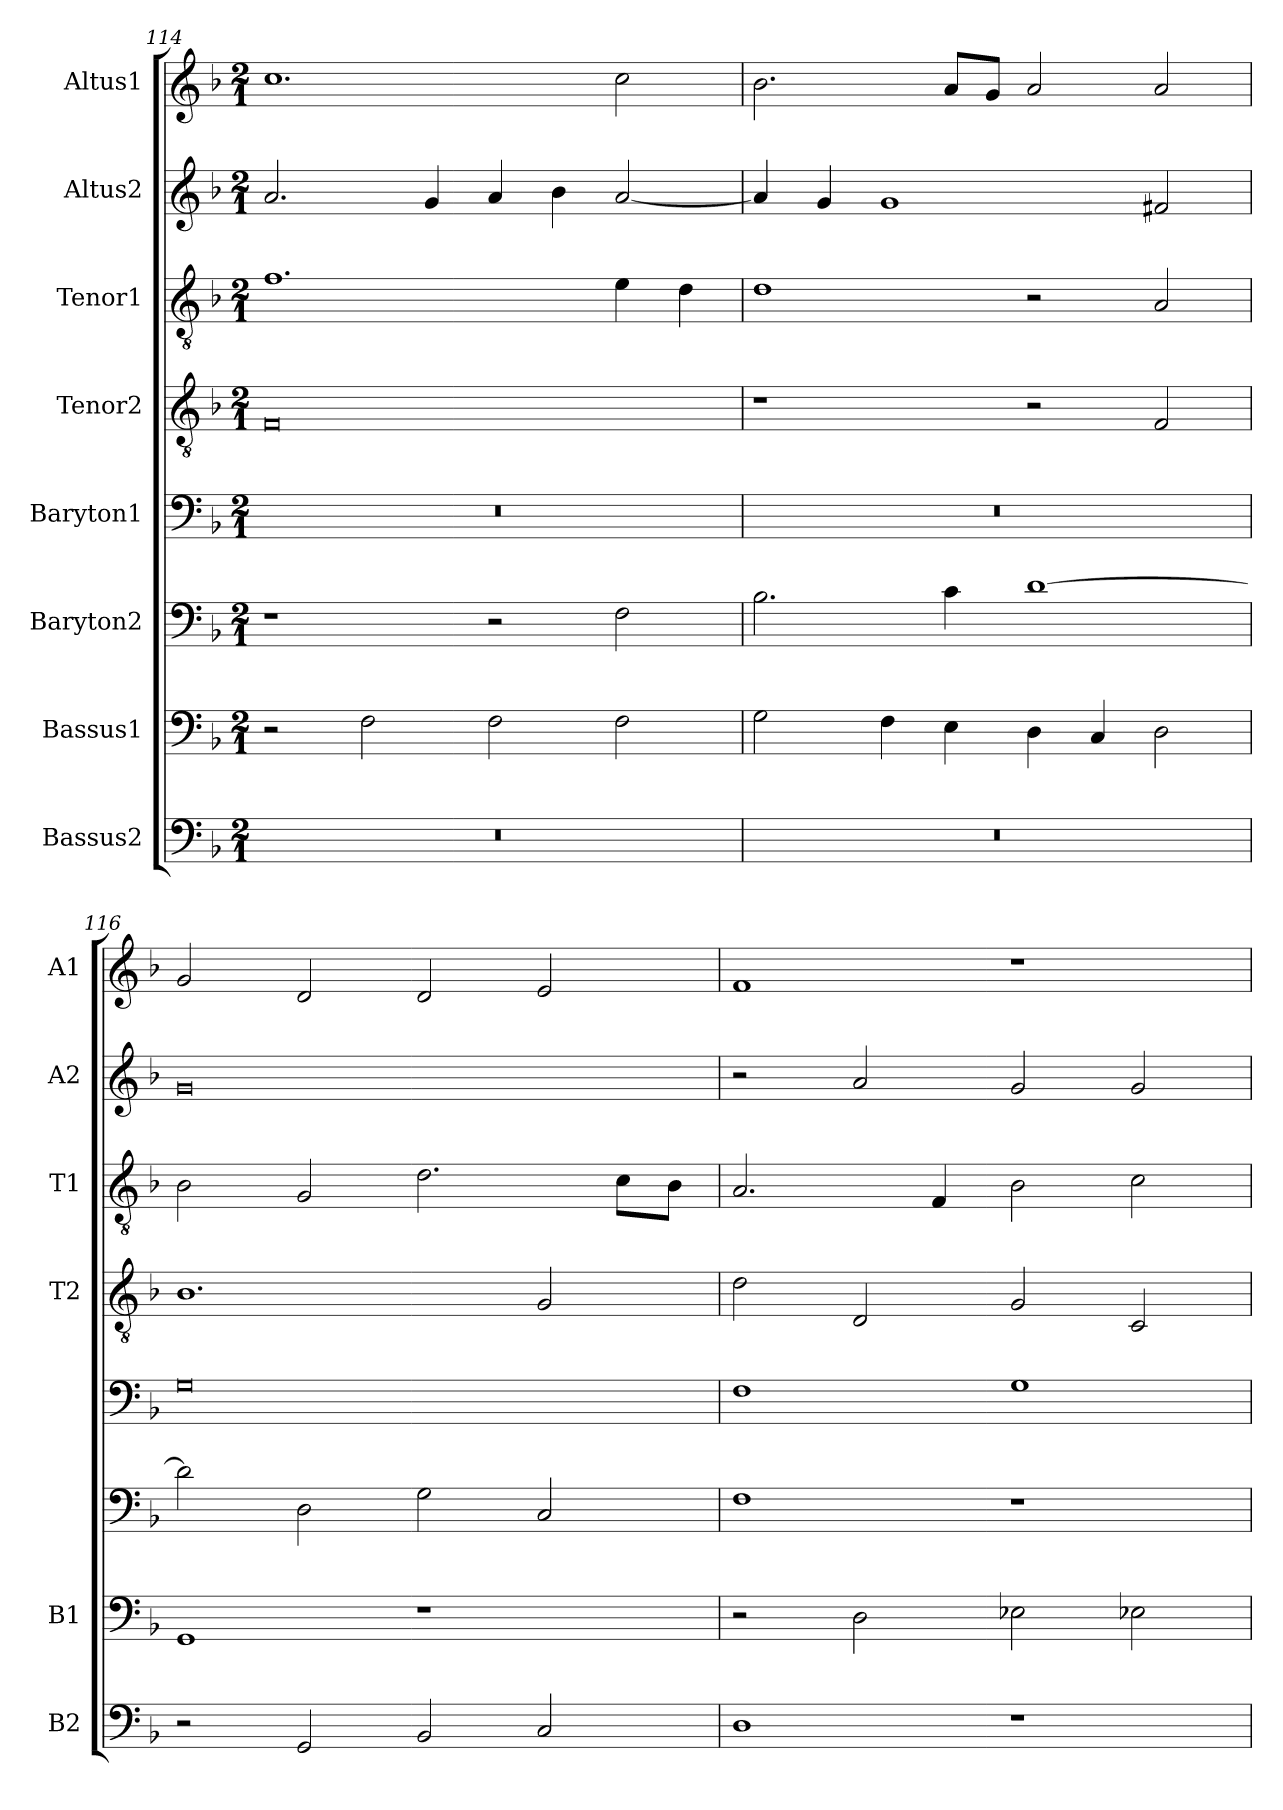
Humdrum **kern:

**kern	**kern	**kern	**kern	**kern	**kern	**kern	**kern
*part8	*part7	*part6	*part5	*part4	*part3	*part2	*part1
*staff8	*staff7	*staff6	*staff5	*staff4	*staff3	*staff2	*staff1
*I"Bassus2	*I"Bassus1	*I"Baryton2	*I"Baryton1	*I"Tenor2	*I"Tenor1	*I"Altus2	*I"Altus1
*I'B2	*I'B1	*	*	*I'T2	*I'T1	*I'A2	*I'A1
*clefF4	*clefF4	*clefF4	*clefF4	*clefGv2	*clefGv2	*clefG2	*clefG2
*k[b-]	*k[b-]	*k[b-]	*k[b-]	*k[b-]	*k[b-]	*k[b-]	*k[b-]
*M2/1	*M2/1	*M2/1	*M2/1	*M2/1	*M2/1	*M2/1	*M2/1
=114	=114	=114	=114	=114	=114	=114	=114
0r	2r	1r	0r	0F	1.f	2.a	1.cc
.	2F	.	.	.	.	.	.
.	.	.	.	.	.	4g	.
.	2F	2r	.	.	.	4a	.
.	.	.	.	.	.	4b-	.
.	2F	2F	.	.	4e	[2a	2cc
.	.	.	.	.	4d	.	.
=115	=115	=115	=115	=115	=115	=115	=115
0r	2G	2.B-	0r	1r	1d	4a]	2.b-
.	.	.	.	.	.	4g	.
.	4F	.	.	.	.	1g	.
.	4E	4c	.	.	.	.	8aL
.	.	.	.	.	.	.	8gJ
.	4D	[1d	.	2r	2r	.	2a
.	4C	.	.	.	.	.	.
.	2D	.	.	2F	2A	2f#X	2a
=116	=116	=116	=116	=116	=116	=116	=116
2r	1GG	2d]	0G	1.B-	2B-	0g	2g
2GG	.	2D	.	.	2G	.	2d
2BB-	1r	2G	.	.	2.d	.	2d
2C	.	2C	.	2G	.	.	2e
.	.	.	.	.	8cL	.	.
.	.	.	.	.	8B-J	.	.
=117	=117	=117	=117	=117	=117	=117	=117
1D	2r	1F	1F	2d	2.A	2r	1f
.	2D	.	.	2D	.	2a	.
.	.	.	.	.	4F	.	.
1r	2E-X	1r	1G	2G	2B-	2g	1r
.	2E-X	.	.	2C	2c	2g	.
=	=	=	=	=	=	=	=
*-	*-	*-	*-	*-	*-	*-	*-
